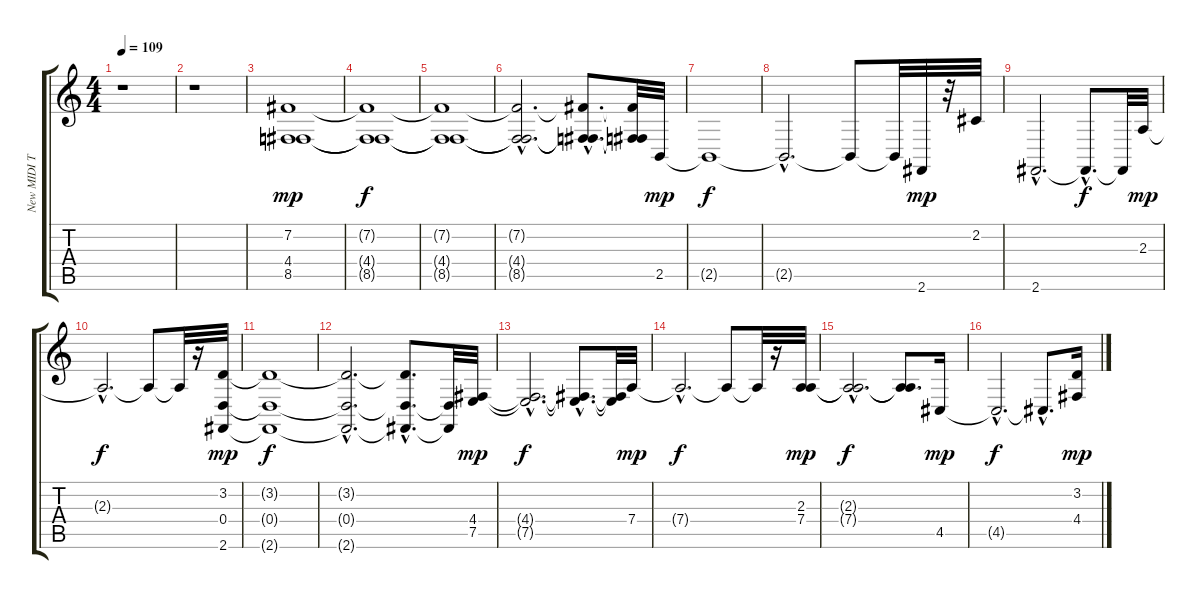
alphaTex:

\track ("New MIDI Track" "New MIDI T") {instrument stringensemble2}
\staff {score tabs}
\tuning (E4 B3 G3 D3 A2 E2) {hide}
\ts (4 4)
\tempo 109
\clef g2
\ks c
r.1{dy mp instrument stringensemble2} |
r.1 |
(7.2 4.4 8.5).1 |
(7.2{t} 4.4{t} 8.5{t}).1{dy f} |
(7.2{t} 4.4{t} 8.5{t}).1 |
(7.2{hac t} 4.4{hac t} 8.5{hac t}).2{d} (7.2{hac t} 4.4{hac t} 8.5{hac t}).8{d} (7.2{t} 4.4{t} 8.5{t}).32 2.5.32{dy mp} |
2.5{t}.1{dy f} |
2.5{hac t}.2{d} 2.5{t}.8 2.5{t}.32 2.6.32{dy mp} r.32 2.2.32 |
2.6{hac}.2{d} 2.6{hac t}.8{d dy f} 2.6{t}.32 2.3.32{dy mp} |
2.3{hac t}.2{d dy f} 2.3{t}.8 2.3{t}.32 r.16 (3.2 0.4 2.6).32{dy mp} |
(3.2{t} 0.4{t} 2.6{t}).1{dy f} |
(3.2{hac t} 0.4{hac t} 2.6{hac t}).2{d} (3.2{hac t} 0.4{hac t} 2.6{hac t}).8{d} (0.4{t} 2.6{t}).32 (4.4 7.5).32{dy mp} |
(4.4{hac t} 7.5{hac t}).2{d dy f} (4.4{hac t} 7.5{hac t}).8{d} (4.4{t} 7.5{t}).32 7.4.32{dy mp} |
7.4{hac t}.2{d dy f} 7.4{t}.8 7.4{t}.32 r.16 (2.3 7.4).32{dy mp} |
(2.3{hac t} 7.4{hac t}).2{d dy f} (2.3{t} 7.4{t}).8{d} 4.5.16{dy mp} |
4.5{hac t}.2{d dy f} 4.5{hac t}.8{d} (3.2 4.4).16{dy mp}
